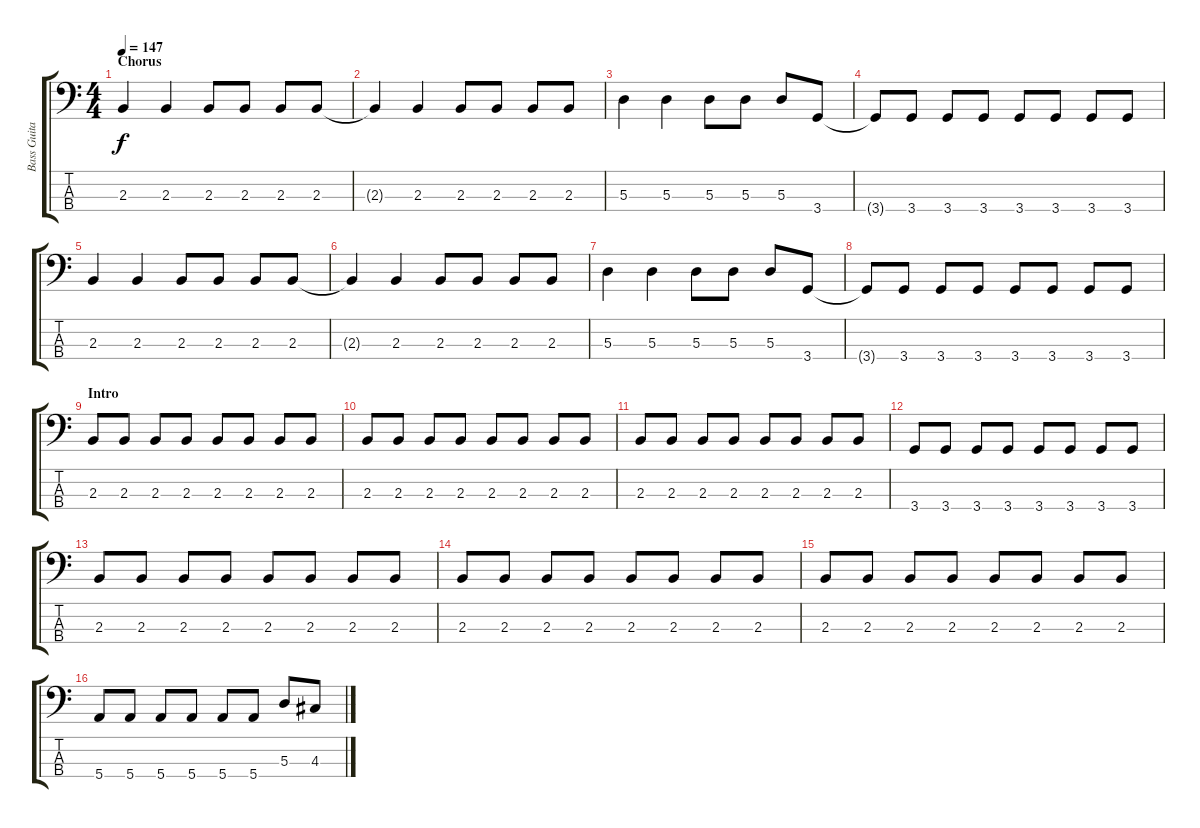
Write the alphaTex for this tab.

\track ("Bass Guitar" "Bass Guita") {instrument electricbasspick}
\staff {score tabs}
\tuning (G2 D2 A1 E1) {hide}
\ts (4 4)
\section ("" "Chorus")
\tempo 147
\clef f4
\ks c
2.3.4{dy f} 2.3.4 2.3.8 2.3.8 2.3.8 2.3.8 |
2.3{t}.4 2.3.4 2.3.8 2.3.8 2.3.8 2.3.8 |
5.3.4 5.3.4 5.3.8 5.3.8 5.3.8 3.4.8 |
3.4{t}.8 3.4.8 3.4.8 3.4.8 3.4.8 3.4.8 3.4.8 3.4.8 |
2.3.4 2.3.4 2.3.8 2.3.8 2.3.8 2.3.8 |
2.3{t}.4 2.3.4 2.3.8 2.3.8 2.3.8 2.3.8 |
5.3.4 5.3.4 5.3.8 5.3.8 5.3.8 3.4.8 |
3.4{t}.8 3.4.8 3.4.8 3.4.8 3.4.8 3.4.8 3.4.8 3.4.8 |
\section ("" "Intro")
2.3.8 2.3.8 2.3.8 2.3.8 2.3.8 2.3.8 2.3.8 2.3.8 |
\section ("" "")
2.3.8 2.3.8 2.3.8 2.3.8 2.3.8 2.3.8 2.3.8 2.3.8 |
2.3.8 2.3.8 2.3.8 2.3.8 2.3.8 2.3.8 2.3.8 2.3.8 |
3.4.8 3.4.8 3.4.8 3.4.8 3.4.8 3.4.8 3.4.8 3.4.8 |
2.3.8 2.3.8 2.3.8 2.3.8 2.3.8 2.3.8 2.3.8 2.3.8 |
2.3.8 2.3.8 2.3.8 2.3.8 2.3.8 2.3.8 2.3.8 2.3.8 |
2.3.8 2.3.8 2.3.8 2.3.8 2.3.8 2.3.8 2.3.8 2.3.8 |
5.4.8 5.4.8 5.4.8 5.4.8 5.4.8 5.4.8 5.3.8 4.3.8
